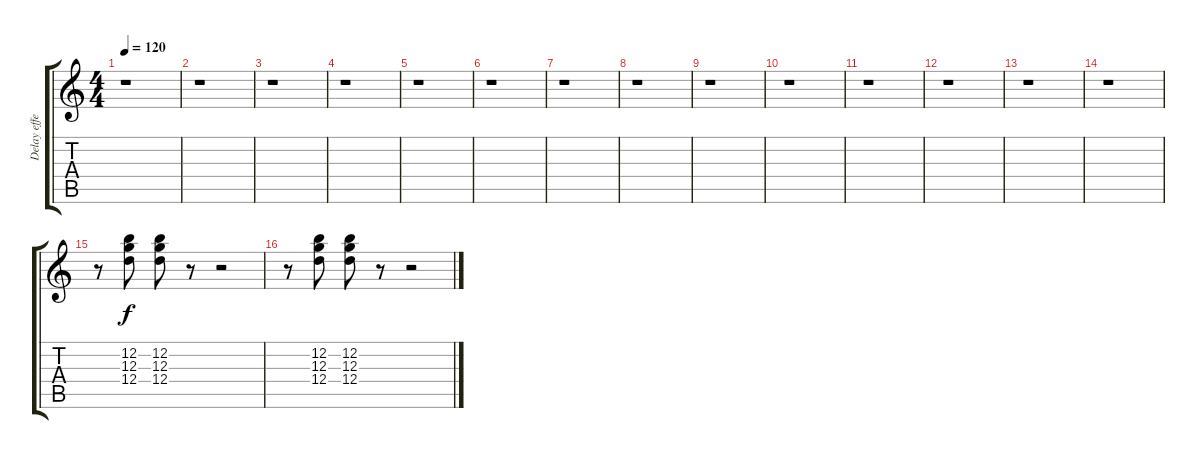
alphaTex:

\track ("Delay effect" "Delay effe") {instrument distortionguitar}
\staff {score tabs}
\tuning (E4 B3 G3 D3 A2 E2) {hide}
\ts (4 4)
\tempo 120
\clef g2
\ks c
r.1{dy f} |
r.1 |
r.1 |
r.1 |
r.1 |
r.1 |
r.1 |
r.1 |
r.1 |
r.1 |
r.1 |
r.1 |
r.1 |
r.1 |
r.8 (12.2 12.3 12.4).8 (12.2 12.3 12.4).8 r.8 r.2 |
r.8 (12.2 12.3 12.4).8 (12.2 12.3 12.4).8 r.8 r.2
